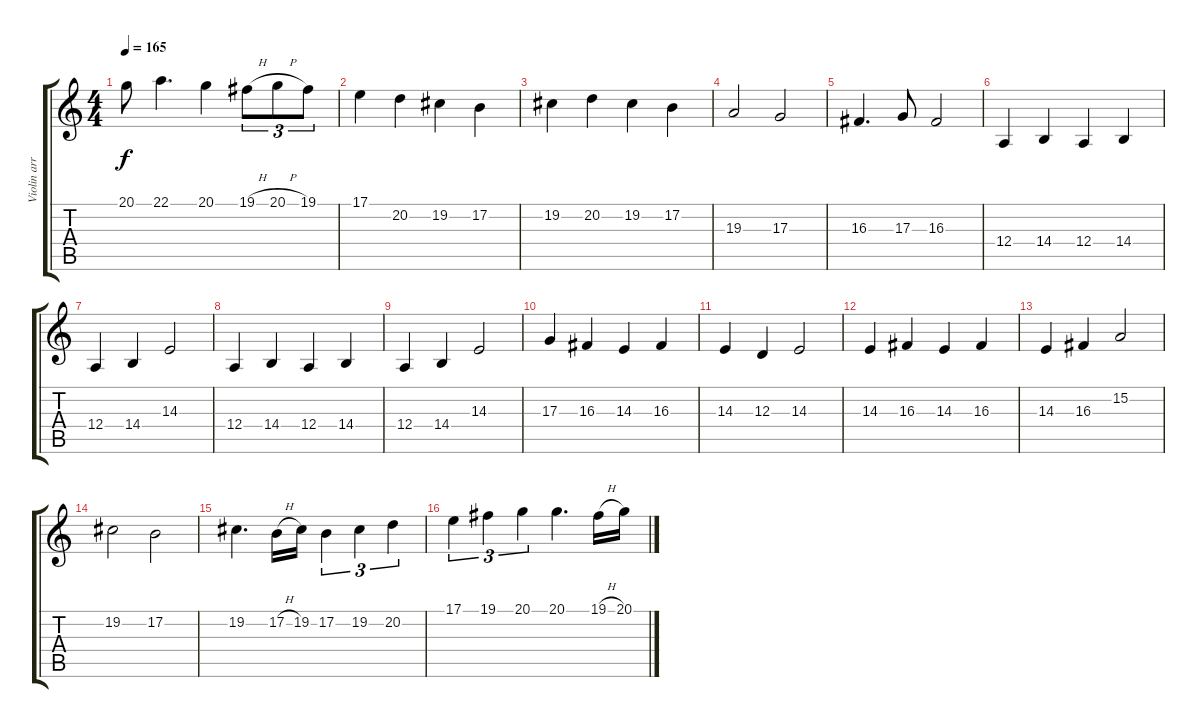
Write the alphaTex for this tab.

\track ("Violin arr. for Guitar" "Violin arr") {instrument violin}
\staff {score tabs}
\tuning (B3 Gb3 D3 A2 E2 B1) {hide}
\ts (4 4)
\tempo 165
\clef g2
\ks aminor
20.1.8{dy f} 22.1.4{d} 20.1.4 19.1{h}.8{tu (3 2)} 20.1{h}.8{tu (3 2)} 19.1.8{tu (3 2)} |
17.1.4 20.2.4 19.2.4 17.2.4 |
19.2.4 20.2.4 19.2.4 17.2.4 |
19.3.2 17.3.2 |
16.3.4{d} 17.3.8 16.3.2 |
12.4.4 14.4.4 12.4.4 14.4.4 |
12.4.4 14.4.4 14.3.2 |
12.4.4 14.4.4 12.4.4 14.4.4 |
12.4.4 14.4.4 14.3.2 |
17.3.4 16.3.4 14.3.4 16.3.4 |
14.3.4 12.3.4 14.3.2 |
14.3.4 16.3.4 14.3.4 16.3.4 |
14.3.4 16.3.4 15.2.2 |
19.2.2 17.2.2 |
19.2.4{d} 17.2{h}.16 19.2.16 17.2.4{tu (3 2)} 19.2.4{tu (3 2)} 20.2.4{tu (3 2)} |
17.1.4{tu (3 2)} 19.1.4{tu (3 2)} 20.1.4{tu (3 2)} 20.1.4{d} 19.1{h}.16 20.1{h}.16
